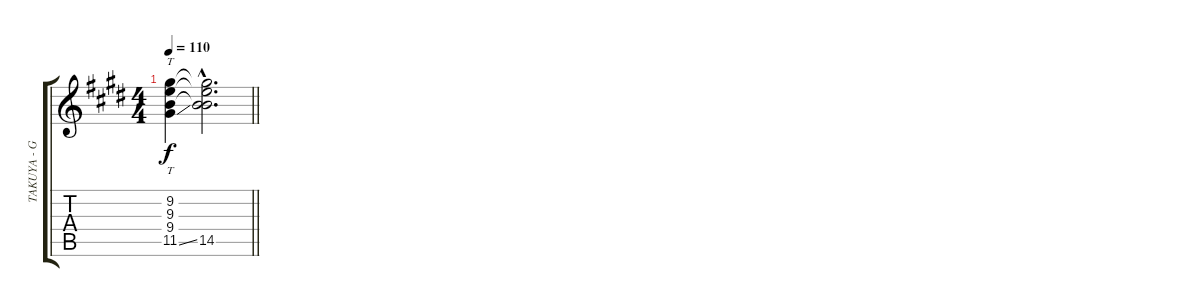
\track ("TAKUYA - Guitar 2" "TAKUYA - G") {instrument overdrivenguitar}
\staff {score tabs}
\tuning (E4 B3 G3 D3 A2 E2) {hide}
\ts (4 4)
\tempo 110
\clef g2
\barLineRight lightlight
\ks e
(9.2{t} 9.3{t} 9.4{t} 11.5{ss}).4{tt dy f} (9.2{hac t} 9.3{hac t} 9.4{hac t} 14.5{hac}).2{d}
